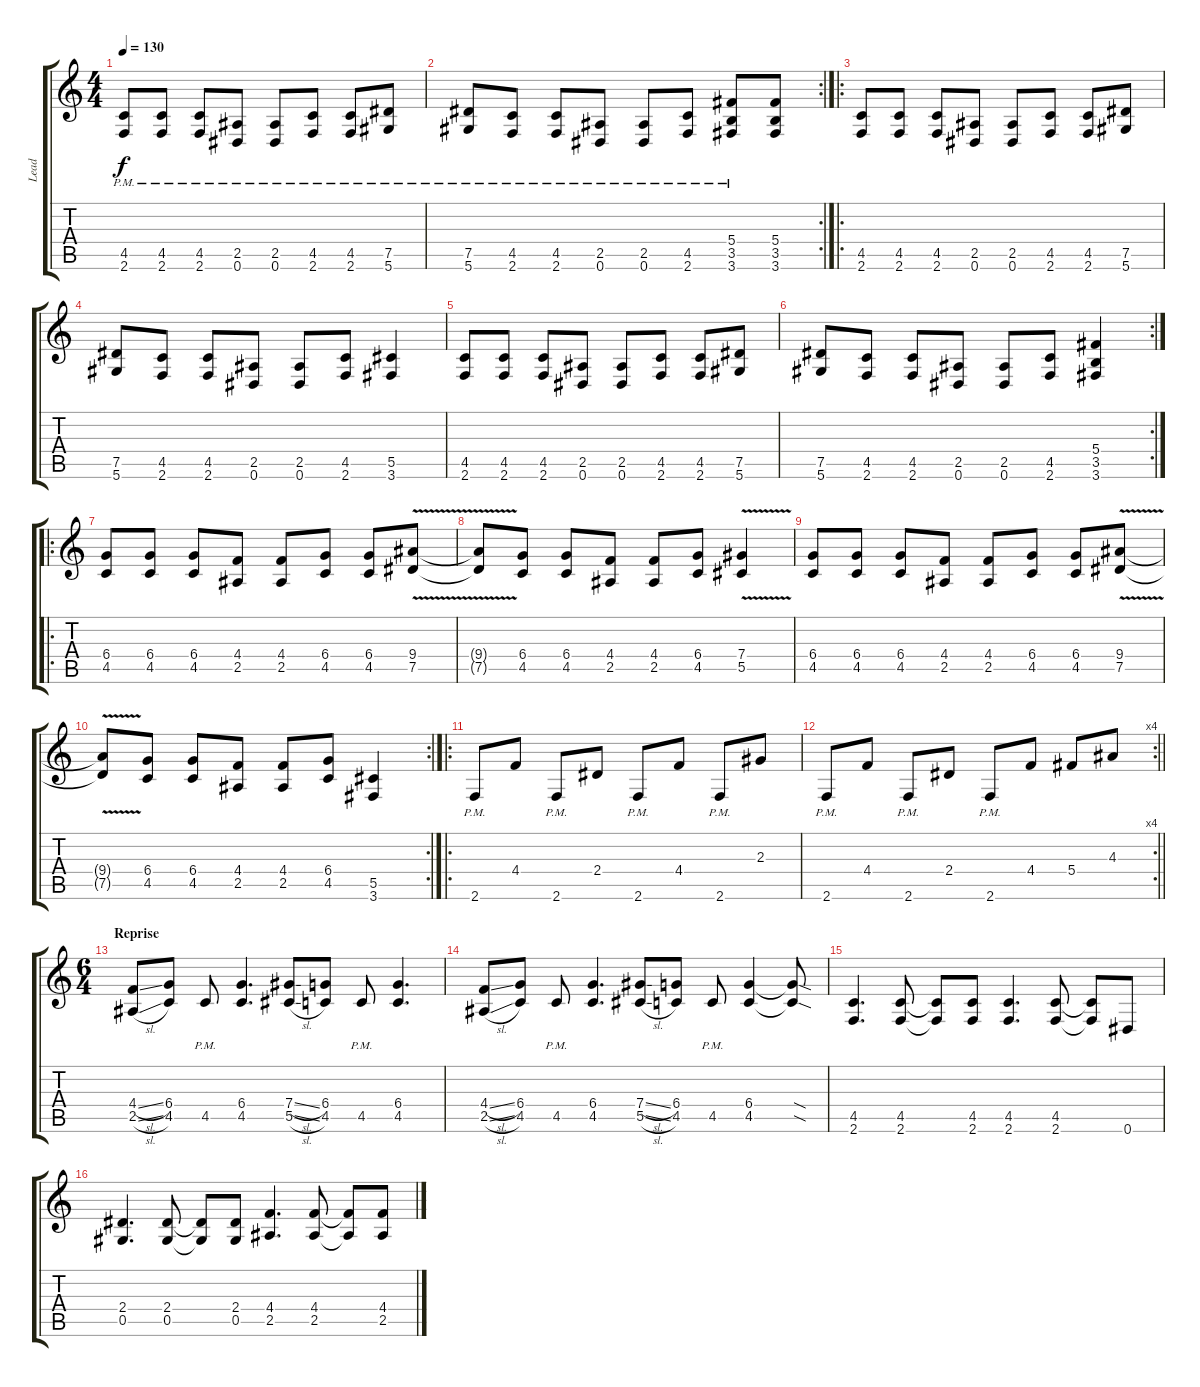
\track ("Lead" "Lead") {instrument distortionguitar}
\staff {score tabs}
\tuning (Eb4 Bb3 Gb3 Db3 Ab2 Eb2) {hide}
\ts (4 4)
\tempo 130
\clef g2
\ks c
(4.5{pm} 2.6{pm}).8{dy f} (4.5{pm} 2.6{pm}).8 (4.5{pm} 2.6{pm}).8 (2.5{pm} 0.6{pm}).8 (2.5{pm} 0.6{pm}).8 (4.5{pm} 2.6{pm}).8 (4.5{pm} 2.6{pm}).8 (7.5{pm} 5.6{pm}).8 |
\rc 2
(7.5{pm} 5.6{pm}).8 (4.5{pm} 2.6{pm}).8 (4.5{pm} 2.6{pm}).8 (2.5{pm} 0.6{pm}).8 (2.5{pm} 0.6{pm}).8 (4.5{pm} 2.6{pm}).8 (5.4 3.5{pm} 3.6{pm}).8 (5.4 3.5 3.6).8 |
\ro
(4.5 2.6).8 (4.5 2.6).8 (4.5 2.6).8 (2.5 0.6).8 (2.5 0.6).8 (4.5 2.6).8 (4.5 2.6).8 (7.5 5.6).8 |
(7.5 5.6).8 (4.5 2.6).8 (4.5 2.6).8 (2.5 0.6).8 (2.5 0.6).8 (4.5 2.6).8 (5.5 3.6).4 |
(4.5 2.6).8 (4.5 2.6).8 (4.5 2.6).8 (2.5 0.6).8 (2.5 0.6).8 (4.5 2.6).8 (4.5 2.6).8 (7.5 5.6).8 |
\rc 2
(7.5 5.6).8 (4.5 2.6).8 (4.5 2.6).8 (2.5 0.6).8 (2.5 0.6).8 (4.5 2.6).8 (5.4 3.5 3.6).4 |
\ro
(6.4 4.5).8 (6.4 4.5).8 (6.4 4.5).8 (4.4 2.5).8 (4.4 2.5).8 (6.4 4.5).8 (6.4 4.5).8 (9.4 7.5{v}).8 |
(9.4{t} 7.5{t}).8 (6.4 4.5).8 (6.4 4.5).8 (4.4 2.5).8 (4.4 2.5).8 (6.4 4.5).8 (7.4 5.5{v}).4 |
(6.4 4.5).8 (6.4 4.5).8 (6.4 4.5).8 (4.4 2.5).8 (4.4 2.5).8 (6.4 4.5).8 (6.4 4.5).8 (9.4 7.5{v}).8 |
\rc 2
(9.4{t} 7.5{t}).8 (6.4 4.5).8 (6.4 4.5).8 (4.4 2.5).8 (4.4 2.5).8 (6.4 4.5).8 (5.5 3.6).4 |
\ro
2.6{pm}.8 4.4.8 2.6{pm}.8 2.4.8 2.6{pm}.8 4.4.8 2.6{pm}.8 2.3.8 |
\rc 4
\barLineRight lightlight
2.6{pm}.8 4.4.8 2.6{pm}.8 2.4.8 2.6{pm}.8 4.4.8 5.4.8 4.3.8 |
\ts (6 4)
\section ("" "Reprise")
(4.4{sl} 2.5{sl}).8 (6.4 4.5).8 4.5{pm}.8 (6.4 4.5).4{d} (7.4{sl} 5.5{sl}).8 (6.4 4.5).8 4.5{pm}.8 (6.4 4.5).4{d} |
(4.4{sl} 2.5{sl}).8 (6.4 4.5).8 4.5{pm}.8 (6.4 4.5).4{d} (7.4{sl} 5.5{sl}).8 (6.4 4.5).8 4.5{pm}.8 (6.4 4.5).4 (6.4{sod t} 4.5{sod t}).8 |
(4.5 2.6).4{d} (4.5 2.6).8 (4.5{t} 2.6{t}).8 (4.5 2.6).8 (4.5 2.6).4{d} (4.5 2.6).8 (4.5{t} 2.6{t}).8 0.6.8 |
(2.4 0.5).4{d} (2.4 0.5).8 (2.4{t} 0.5{t}).8 (2.4 0.5).8 (4.4 2.5).4{d} (4.4 2.5).8 (4.4{t} 2.5{t}).8 (4.4 2.5).8
